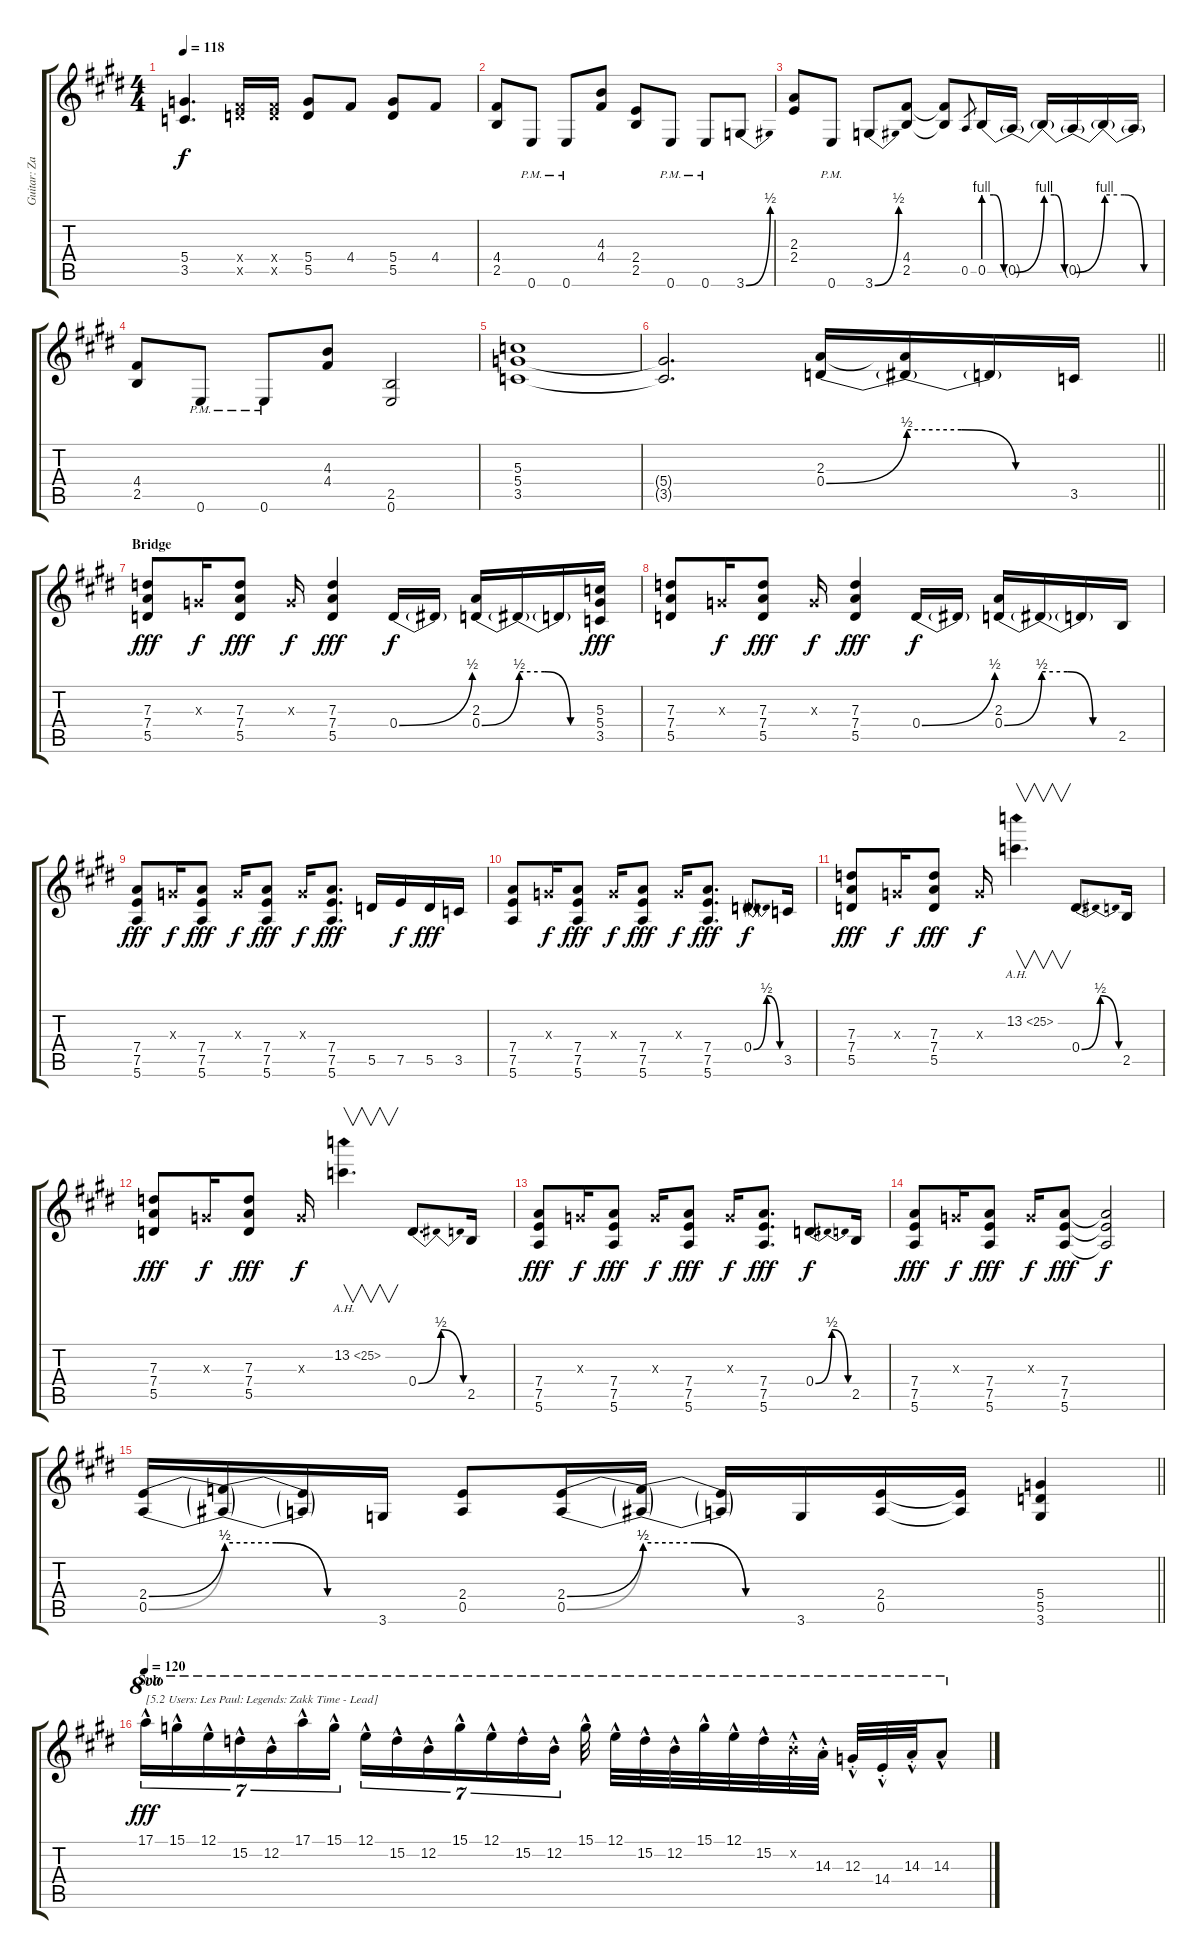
\track ("Guitar: Zakk" "Guitar: Za") {instrument distortionguitar}
\staff {score tabs}
\tuning (E4 B3 G3 D3 A2 E2) {hide}
\ts (4 4)
\tempo 118
\clef g2
\ks e
(5.4 3.5).4{d dy f} (4.4{x} 5.5{x}).16 (4.4{x} 5.5{x}).16 (5.4 5.5).8 4.4.8 (5.4 5.5).8 4.4.8 |
(4.4 2.5).8 0.6{pm}.8 0.6{pm}.8 (4.3 4.4).8 (2.4 2.5).8 0.6{pm}.8 0.6{pm}.8 3.6{be (bend 0 0 60 2)}.8 |
(2.3 2.4).8 0.6{pm}.8 3.6{be (bend 0 0 60 2)}.8 (4.4 2.5).8 (4.4{t} 2.5{t}).8 0.5.8{gr} 0.5{be (custom 0 4 20 4 40 0 60 0)}.16 0.5{be (bend 0 0 60 4) t}.16 0.5{be (custom 0 4 20 4 40 0 60 0) t}.16 0.5{be (bend 0 0 60 4) t}.16 0.5{be (custom 0 4 20 4 40 0 60 0) t}.16 0.5{t}.16 |
(4.4 2.5).8 0.6{pm}.8 0.6{pm}.8 (4.3 4.4).8 (2.5 0.6).2 |
(5.3 5.4 3.5).1 |
\barLineRight lightlight
(5.4{t} 3.5{t}).2{d} (2.3 0.4{be (bend 0 0 60 2)}).16 (2.3{t} 0.4{be (custom 0 2 20 2 40 0 60 0) t}).16 0.4{t}.16 3.5.16 |
\section ("" "Bridge")
(7.3 7.4 5.5).8{dy fff} 0.3{x}.16{dy f} (7.3 7.4 5.5).8{dy fff} 0.3{x}.16{dy f} (7.3 7.4 5.5).4{dy fff} 0.4{be (bend 0 0 60 2)}.16{dy f} 0.4{t}.16 (2.3 0.4{be (bend 0 0 60 2)}).16 0.4{be (custom 0 2 20 2 40 0 60 0) t}.16 0.4{t}.16 (5.3 5.4 3.5).16{dy fff} |
(7.3 7.4 5.5).8 0.3{x}.16{dy f} (7.3 7.4 5.5).8{dy fff} 0.3{x}.16{dy f} (7.3 7.4 5.5).4{dy fff} 0.4{be (bend 0 0 60 2)}.16{dy f} 0.4{t}.16 (2.3 0.4{be (bend 0 0 60 2)}).16 0.4{be (custom 0 2 20 2 40 0 60 0) t}.16 0.4{t}.16 2.5.16 |
(7.4 7.5 5.6).8{dy fff} 0.3{x}.16{dy f} (7.4 7.5 5.6).8{dy fff} 0.3{x}.16{dy f} (7.4 7.5 5.6).8{dy fff} 0.3{x}.16{dy f} (7.4 7.5 5.6).8{d dy fff} 5.5.16 7.5.16{dy f} 5.5.16{dy fff} 3.5.16 |
(7.4 7.5 5.6).8 0.3{x}.16{dy f} (7.4 7.5 5.6).8{dy fff} 0.3{x}.16{dy f} (7.4 7.5 5.6).8{dy fff} 0.3{x}.16{dy f} (7.4 7.5 5.6).8{d dy fff} 0.4{be (bendrelease 0 0 10 2 35 2 60 0)}.8{d dy f} 3.5.16 |
(7.3 7.4 5.5).8{dy fff} 0.3{x}.16{dy f} (7.3 7.4 5.5).8{dy fff} 0.3{x}.16{dy f} 13.2{ah 12}.4{v d} 0.4{be (bendrelease 0 0 10 2 35 2 60 0)}.8{d} 2.5.16 |
(7.3 7.4 5.5).8{dy fff} 0.3{x}.16{dy f} (7.3 7.4 5.5).8{dy fff} 0.3{x}.16{dy f} 13.2{ah 12}.4{v d} 0.4{be (bendrelease 0 0 10 2 35 2 60 0)}.8{d} 2.5.16 |
(7.4 7.5 5.6).8{dy fff} 0.3{x}.16{dy f} (7.4 7.5 5.6).8{dy fff} 0.3{x}.16{dy f} (7.4 7.5 5.6).8{dy fff} 0.3{x}.16{dy f} (7.4 7.5 5.6).8{d dy fff} 0.4{be (bendrelease 0 0 10 2 35 2 60 0)}.8{d dy f} 2.5.16 |
(7.4 7.5 5.6).8{dy fff} 0.3{x}.16{dy f} (7.4 7.5 5.6).8{dy fff} 0.3{x}.16{dy f} (7.4 7.5 5.6).8{dy fff} (7.4{t} 7.5{t} 5.6{t}).2{dy f} |
\barLineRight lightlight
(2.4{be (bend 0 0 60 2)} 0.5{be (bend 0 0 60 2)}).16 (2.4{be (custom 0 2 20 2 40 0 60 0) t} 0.5{be (custom 0 2 20 2 40 0 60 0) t}).16 (2.4{t} 0.5{t}).16 3.6.16 (2.4 0.5).8 (2.4{be (bend 0 0 60 2)} 0.5{be (bend 0 0 60 2)}).16 (2.4{be (custom 0 2 20 2 40 0 60 0) t} 0.5{be (custom 0 2 20 2 40 0 60 0) t}).16 (2.4{t} 0.5{t}).16 3.6.16 (2.4 0.5).16 (2.4{t} 0.5{t}).16 (5.4 5.5 3.6).4 |
\section ("" "Solo")
\tempo 120
17.1{hac}.16{tu (7 4) ot 8va txt "[5.2 Users: Les Paul: Legends: Zakk Time - Lead]" dy fff volume 16 balance 8 instrument overdrivenguitar} 15.1{hac}.16{tu (7 4) ot 8va} 12.1{hac}.16{tu (7 4) ot 8va} 15.2{hac}.16{tu (7 4) ot 8va} 12.2{hac}.16{tu (7 4) ot 8va} 17.1{hac}.16{tu (7 4) ot 8va} 15.1{hac}.16{tu (7 4) ot 8va} 12.1{hac}.16{tu (7 4) ot 8va} 15.2{hac}.16{tu (7 4) ot 8va} 12.2{hac}.16{tu (7 4) ot 8va} 15.1{hac}.16{tu (7 4) ot 8va} 12.1{hac}.16{tu (7 4) ot 8va} 15.2{hac}.16{tu (7 4) ot 8va} 12.2{hac}.16{tu (7 4) ot 8va} 15.1{hac}.32{ot 8va} 12.1{hac}.32{ot 8va} 15.2{hac}.32{ot 8va} 12.2{hac}.32{ot 8va} 15.1{hac}.32{ot 8va} 12.1{hac}.32{ot 8va} 15.2{hac}.32{ot 8va} 12.2{hac st x}.32{ot 8va} 14.3{hac st}.32{ot 8va} 12.3{hac st}.32{ot 8va} 14.4{hac st}.32{ot 8va} 14.3{hac st}.32{ot 8va} 14.3{hac}.8{ot 8va}
